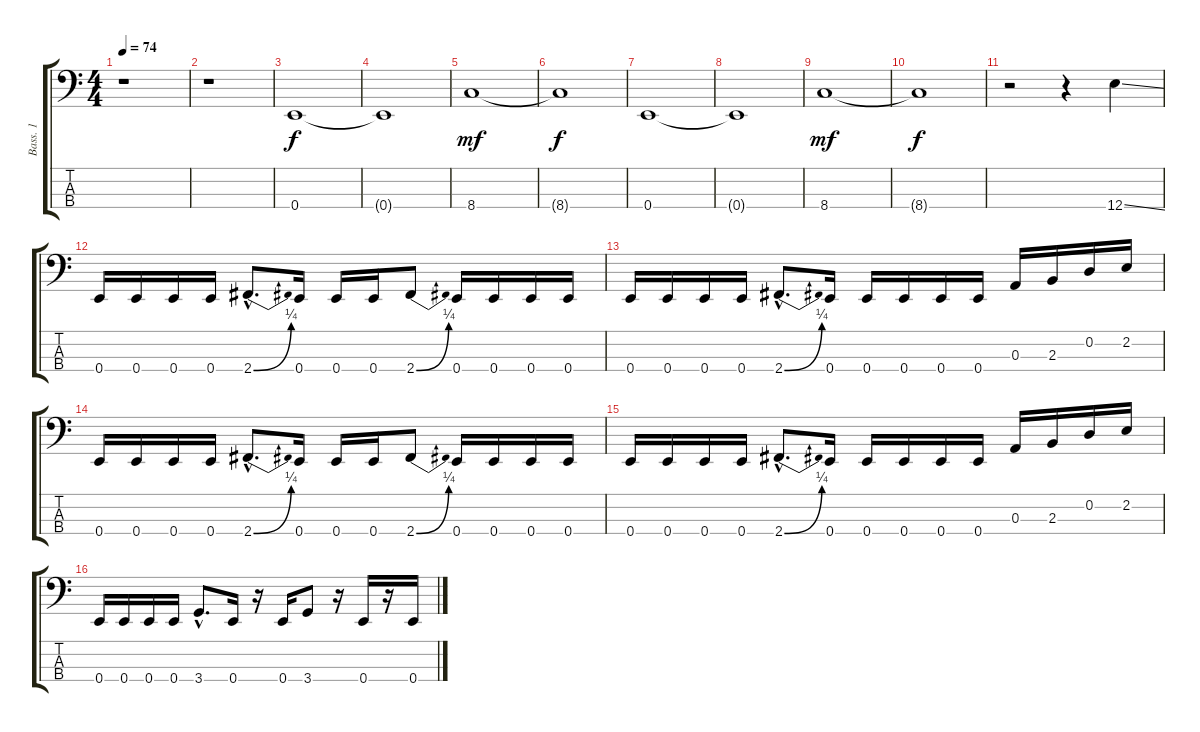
\track ("Bass. 1" "Bass. 1") {instrument electricbassfinger}
\staff {score tabs}
\tuning (G2 D2 A1 E1) {hide}
\ts (4 4)
\tempo 74
\clef f4
\ks c
r.1{dy f instrument electricbassfinger} |
r.1 |
0.4.1 |
0.4{t}.1 |
8.4.1{dy mf} |
8.4{t}.1{dy f} |
0.4.1 |
0.4{t}.1 |
8.4.1{dy mf} |
8.4{t}.1{dy f} |
r.2 r.4 12.4{ss}.4 |
0.4.16 0.4.16 0.4.16 0.4.16 2.4{be (bend 0 0 60 1) hac}.8{d} 0.4.16 0.4.16 0.4.16 2.4{be (bend 0 0 60 1)}.8 0.4.16 0.4.16 0.4.16 0.4.16 |
0.4.16 0.4.16 0.4.16 0.4.16 2.4{be (bend 0 0 60 1) hac}.8{d} 0.4.16 0.4.16 0.4.16 0.4.16 0.4.16 0.3.16 2.3.16 0.2.16 2.2.16 |
0.4.16 0.4.16 0.4.16 0.4.16 2.4{be (bend 0 0 60 1) hac}.8{d} 0.4.16 0.4.16 0.4.16 2.4{be (bend 0 0 60 1)}.8 0.4.16 0.4.16 0.4.16 0.4.16 |
0.4.16 0.4.16 0.4.16 0.4.16 2.4{be (bend 0 0 60 1) hac}.8{d} 0.4.16 0.4.16 0.4.16 0.4.16 0.4.16 0.3.16 2.3.16 0.2.16 2.2.16 |
0.4.16 0.4.16 0.4.16 0.4.16 3.4{hac}.8{d} 0.4.16 r.16 0.4.16 3.4.8 r.16 0.4.16 r.16 0.4.16
